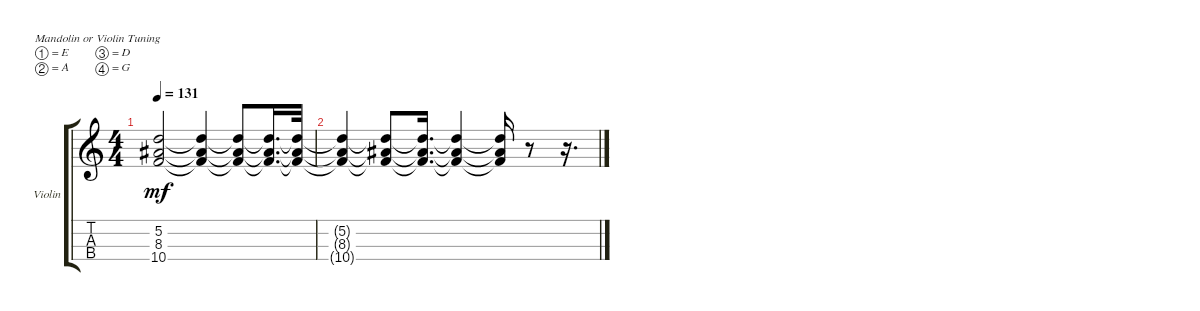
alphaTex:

\bracketExtendMode groupsimilarinstruments
\firstSystemTrackNameOrientation horizontal
\otherSystemsTrackNameOrientation horizontal
\track ("Violin" "Violin") {instrument violin}
\staff {score tabs}
\tuning (E5 A4 D4 G3)
\ts (4 4)
\tempo 131
\clef g2
\ks c
(5.2{t} 8.3{t} 10.4{t}).2{dy mf} (5.2{t} 8.3{t} 10.4{t}).4 (5.2{t} 8.3{t} 10.4{t}).8 (5.2{t} 8.3{t} 10.4{t}).16{d} (5.2{t} 8.3{t} 10.4{t}).32 |
(5.2{t} 8.3{t} 10.4{t}).4 (5.2{t} 8.3{t} 10.4{t}).8 (5.2{t} 8.3{t} 10.4{t}).16{d} (5.2{t} 8.3{t} 10.4{t}).4 (5.2{t} 8.3{t} 10.4{t}).16 r.8 r.16{d}
